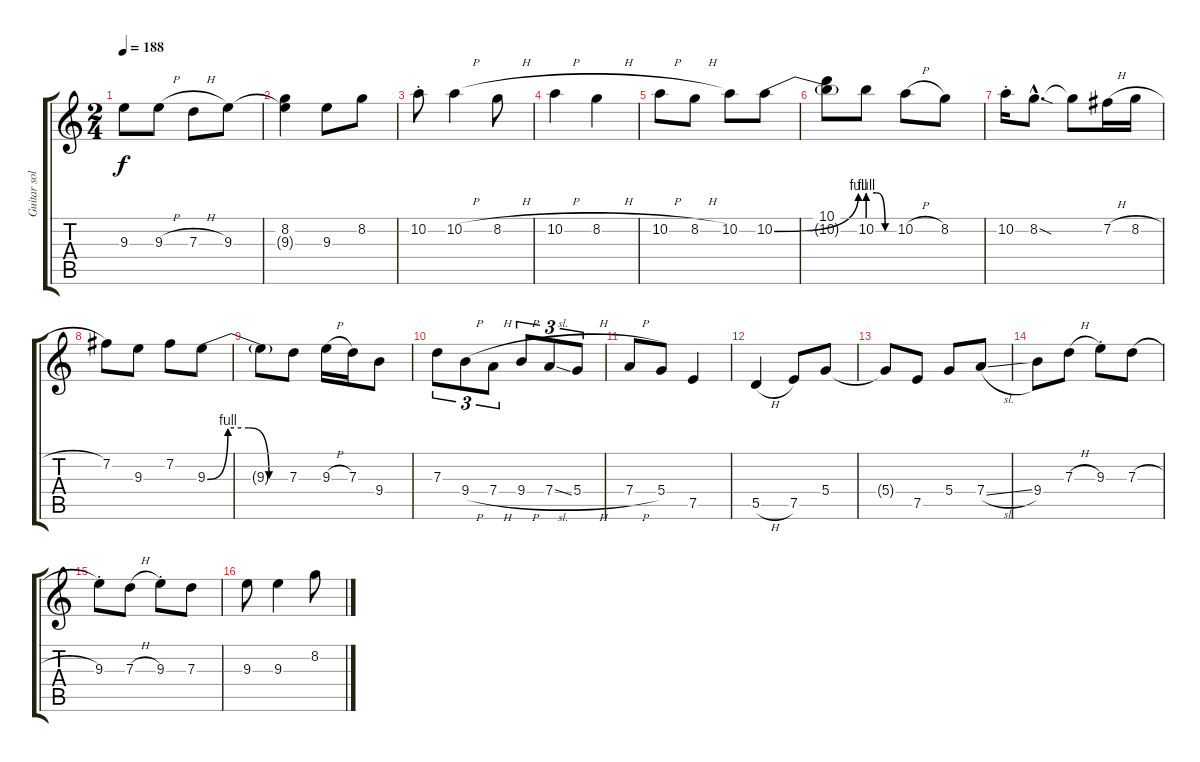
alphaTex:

\track ("Guitar solo" "Guitar sol") {instrument overdrivenguitar}
\staff {score tabs}
\tuning (E4 B3 G3 D3 A2 E2) {hide}
\ts (2 4)
\tempo 188
\clef g2
\ks c
9.3{t}.8{dy f} 9.3{h}.8 7.3{h}.8 9.3.8 |
(8.2 9.3{t}).4 9.3.8 8.2.8 |
10.2{st}.8 10.2{h}.4 8.2{h}.8 |
10.2{h}.4 8.2{h}.4 |
10.2{h}.8 8.2{h}.8 10.2.8 10.2{be (bend 0 0 60 4)}.8 |
(10.1 10.2{t}).8 10.2{be (custom 0 4 20 4 40 0 60 0)}.8 10.2{h}.8 8.2.8 |
10.2{st}.16 8.2{sod hac}.8{d} 8.2{t}.8 7.2{h}.16 8.2{h}.16 |
7.2.8 9.3.8 7.2.8 9.3{be (custom 0 0 15 4 30 4 45 0 60 0)}.8 |
9.3{t}.8 7.3.8 9.3{h}.16 7.3.16 9.4.8 |
7.3.8{tu (3 2)} 9.4{h}.8{tu (3 2)} 7.4{h}.8{tu (3 2)} 9.4{h}.8{tu (3 2)} 7.4{sl}.8{tu (3 2)} 5.4{h}.8{tu (3 2)} |
7.4{h}.8 5.4.8 7.5.4 |
5.5{h}.4 7.5.8 5.4.8 |
5.4{t}.8 7.5.8 5.4.8 7.4{sl}.8 |
9.4.8 7.3{h}.8 9.3{st}.8 7.3{h}.8 |
9.3{st}.8 7.3{h}.8 9.3{st}.8 7.3.8 |
9.3.8 9.3.4 8.2.8
